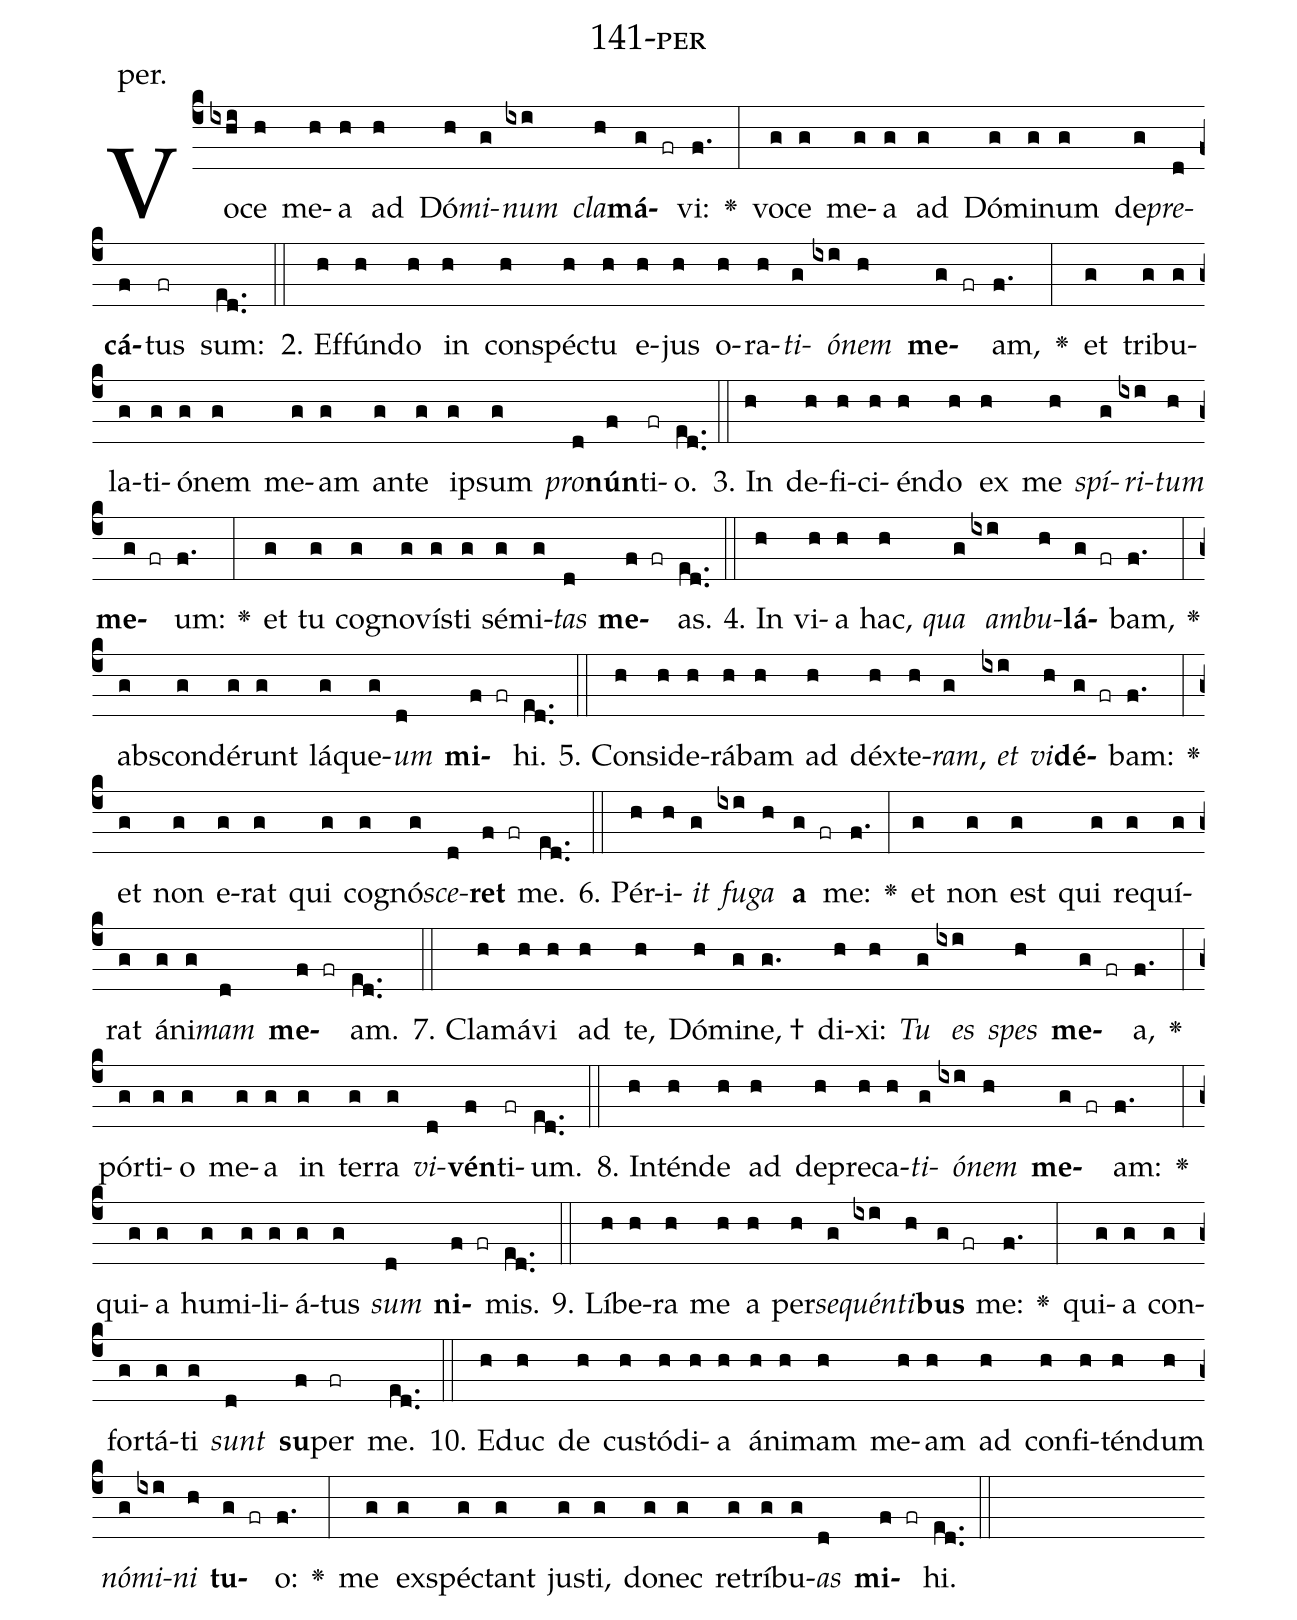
name: 141-per;
annotation: per.;
%%
(c4)Vo(ixhi)ce(h) me(h)a(h) ad(h) Dó(h)<i>mi</i>(g)<i>num</i>(ixi) <i>cla</i>(h)<b>má</b>(g fr)vi:(f.) <v>\greheightstar</v>(:) vo(g)ce(g) me(g)a(g) ad(g) Dó(g)mi(g)num(g) de(g)<i>pre</i>(d)<b>cá</b>(f)tus(fr) sum:(ed..) (::)
2. Ef(h)fún(h)do(h) in(h) con(h)spéc(h)tu(h) e(h)jus(h) o(h)ra(h)<i>ti</i>(g)<i>ó</i>(ixi)<i>nem</i>(h) <b>me</b>(g fr)am,(f.) <v>\greheightstar</v>(:) et(g) tri(g)bu(g)la(g)ti(g)ó(g)nem(g) me(g)am(g) an(g)te(g) ip(g)sum(g) <i>pro</i>(d)<b>nún</b>(f)ti(fr)o.(ed..) (::)
3. In(h) de(h)fi(h)ci(h)én(h)do(h) ex(h) me(h) <i>spí</i>(g)<i>ri</i>(ixi)<i>tum</i>(h) <b>me</b>(g fr)um:(f.) <v>\greheightstar</v>(:) et(g) tu(g) co(g)gno(g)vís(g)ti(g) sé(g)mi(g)<i>tas</i>(d) <b>me</b>(f fr)as.(ed..) (::)
4. In(h) vi(h)a(h) hac,(h) <i>qua</i>(g) <i>am</i>(ixi)<i>bu</i>(h)<b>lá</b>(g fr)bam,(f.) <v>\greheightstar</v>(:) abs(g)con(g)dé(g)runt(g) lá(g)que(g)<i>um</i>(d) <b>mi</b>(f fr)hi.(ed..) (::)
5. Con(h)si(h)de(h)rá(h)bam(h) ad(h) déx(h)te(h)<i>ram</i>,(g) <i>et</i>(ixi) <i>vi</i>(h)<b>dé</b>(g fr)bam:(f.) <v>\greheightstar</v>(:) et(g) non(g) e(g)rat(g) qui(g) co(g)gnó(g)<i>sce</i>(d)<b>ret</b>(f fr) me.(ed..) (::)
6. Pér(h)i(h)<i>it</i>(g) <i>fu</i>(ixi)<i>ga</i>(h) <b>a</b>(g fr) me:(f.) <v>\greheightstar</v>(:) et(g) non(g) est(g) qui(g) re(g)quí(g)rat(g) á(g)ni(g)<i>mam</i>(d) <b>me</b>(f fr)am.(ed..) (::)
7. Cla(h)má(h)vi(h) ad(h) te,(h) Dó(h)mi(g)ne, †(g.) di(h)xi:(h) <i>Tu</i>(g) <i>es</i>(ixi) <i>spes</i>(h) <b>me</b>(g fr)a,(f.) <v>\greheightstar</v>(:) pór(g)ti(g)o(g) me(g)a(g) in(g) ter(g)ra(g) <i>vi</i>(d)<b>vén</b>(f)ti(fr)um.(ed..) (::)
8. In(h)tén(h)de(h) ad(h) de(h)pre(h)ca(h)<i>ti</i>(g)<i>ó</i>(ixi)<i>nem</i>(h) <b>me</b>(g fr)am:(f.) <v>\greheightstar</v>(:) qui(g)a(g) hu(g)mi(g)li(g)á(g)tus(g) <i>sum</i>(d) <b>ni</b>(f fr)mis.(ed..) (::)
9. Lí(h)be(h)ra(h) me(h) a(h) per(h)<i>se</i>(g)<i>quén</i>(ixi)<i>ti</i>(h)<b>bus</b>(g fr) me:(f.) <v>\greheightstar</v>(:) qui(g)a(g) con(g)for(g)tá(g)ti(g) <i>sunt</i>(d) <b>su</b>(f)per(fr) me.(ed..) (::)
10. E(h)duc(h) de(h) cus(h)tó(h)di(h)a(h) á(h)ni(h)mam(h) me(h)am(h) ad(h) con(h)fi(h)tén(h)dum(h) <i>nó</i>(g)<i>mi</i>(ixi)<i>ni</i>(h) <b>tu</b>(g fr)o:(f.) <v>\greheightstar</v>(:) me(g) ex(g)spéc(g)tant(g) jus(g)ti,(g) do(g)nec(g) re(g)trí(g)bu(g)<i>as</i>(d) <b>mi</b>(f fr)hi.(ed..) (::)
